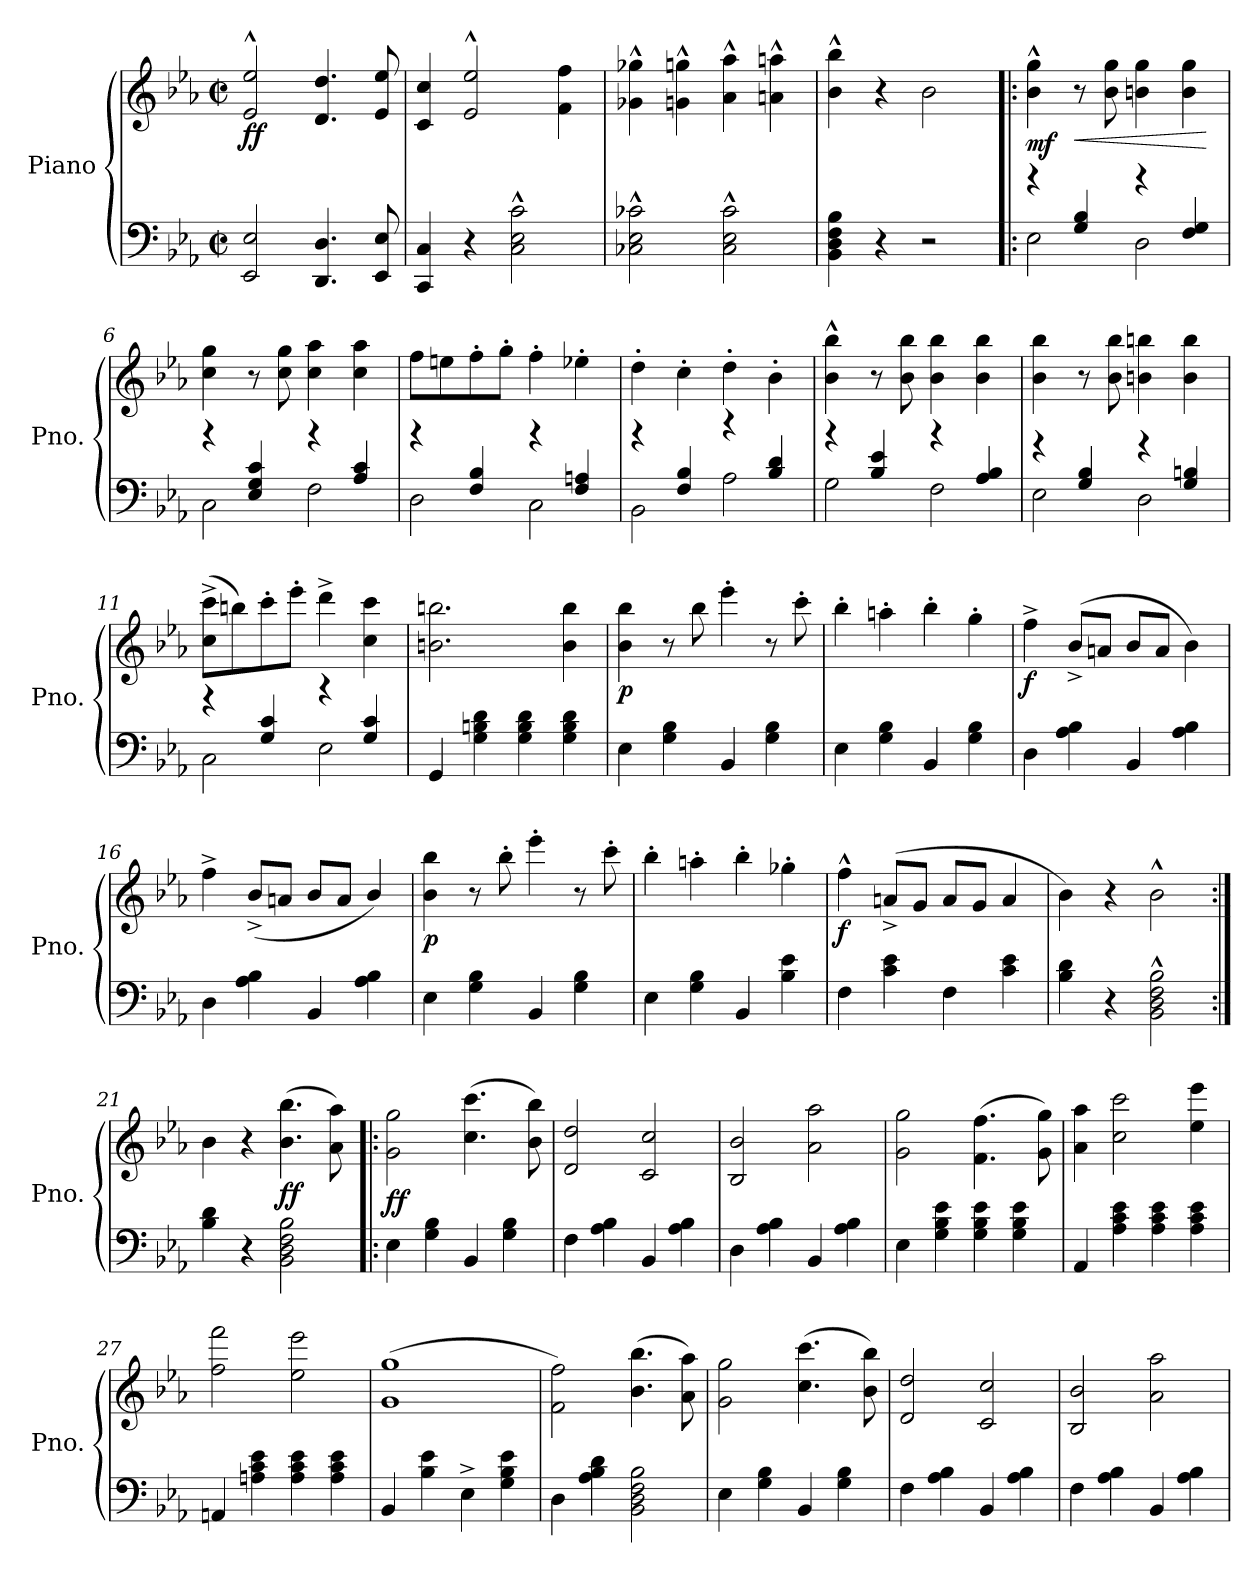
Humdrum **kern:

**kern	**kern	**dynam
*part1	*part1	*part1
*staff2	*staff1	*staff1/2
*I"Piano	*	*
*I'Pno.	*	*
*clefF4	*clefG2	*
*k[b-e-a-]	*k[b-e-a-]	*
*M2/2	*M2/2	*
*met(c|)	*met(c|)	*
*MM216	*MM216	*
=1	=1	=1
!	!	!LO:DY:b
2EE-/ 2E-/	2e-/^^ 2ee-/^^	ff
4.DD/ 4.D/	4.d/ 4.dd/	.
8EE-/ 8E-/	8e-/ 8ee-/	.
=2	=2	=2
4CC/ 4C/	4c/ 4cc/	.
4r	2e-/^^ 2ee-/^^	.
2C\^^ 2E-\^^ 2c\^^	.	.
.	4f\ 4ff\	.
=3	=3	=3
2C-X\^^ 2E-\^^ 2c-X\^^	4g-X\^^ 4gg-X\^^	.
.	4gn\^^ 4ggn\^^	.
2C-\^^ 2E-\^^ 2c-\^^	4a-\^^ 4aa-\^^	.
.	4an\^^ 4aan\^^	.
=4	=4	=4
4BB-\ 4D\ 4F\ 4B-\	4b-\^^ 4bb-\^^	.
4r	4r	.
2r	2b-\	.
=5!|:	=5!|:	=5!|:
*^	*	*
!	!	!	!LO:DY:b
2E-\	4rb	4b-\^^ 4gg\^^	mf
!	!	!	!LO:HP:b
.	4G/ 4B-/	8r	<
.	.	8b-\ 8gg\	.
2D\	4rb	4bn\ 4gg\	.
.	4F/ 4G/	4b\ 4gg\	.
*v	*v	*	*
.	.	[
=6	=6	=6
*^	*	*
2C\	4rb	4cc\ 4gg\	.
.	4E-/ 4G/ 4c/	8r	.
.	.	8cc\ 8gg\	.
2F\	4rb	4cc\ 4aa-\	.
.	4A-/ 4c/	4cc\ 4aa-\	.
=7	=7	=7	=7
2D\	4rb	8ff\L	.
.	.	8een\	.
.	4F/ 4B-/	8ff'\	.
.	.	8gg'\J	.
2C\	4rb	4ff'\	.
.	4F/ 4An/	4ee-X'\	.
!!LO:LB:g=z
=8	=8	=8	=8
2BB-\	4rb	4dd'\	.
.	4F/ 4B-/	4cc'\	.
2A-\	4rdd	4dd'\	.
.	4B-/ 4d/	4b-'\	.
=9	=9	=9	=9
2G\	4rb	4b-\^^ 4bb-\^^	.
.	4B-/ 4e-/	8r	.
.	.	8b-\ 8bb-\	.
2F\	4rb	4b-\ 4bb-\	.
.	4A-/ 4B-/	4b-\ 4bb-\	.
=10	=10	=10	=10
2E-\	4rg	4b-\ 4bb-\	.
.	4G/ 4B-/	8r	.
.	.	8b-\ 8bb-\	.
2D\	4rg	4bn\ 4bbn\	.
.	4G/ 4Bn/	4b\ 4bb\	.
=11	=11	=11	=11
2C\	4rg	(>8cc\^ 8ccc\^L	.
.	.	8bbn\)	.
.	4G/ 4c/	8ccc'\	.
.	.	8eee-'\J	.
2E-\	4rb	4ddd^\	.
.	4G/ 4c/	4cc\ 4ccc\	.
*v	*v	*	*
=12	=12	=12
4GG/	2.bn\ 2.bbn\	.
4G\ 4Bn\ 4d\	.	.
4G\ 4B\ 4d\	.	.
4G\ 4B\ 4d\	4b\ 4bb\	.
=13	=13	=13
!	!	!LO:DY:b
4E-\	4b-\ 4bb-\	p
4G\ 4B-\	8r	.
.	8bb-\	.
4BB-/	4eee-'\	.
4G\ 4B-\	8r	.
.	8ccc'\	.
=14	=14	=14
4E-\	4bb-'\	.
4G\ 4B-\	4aan'\	.
4BB-/	4bb-'\	.
4G\ 4B-\	4gg'\	.
!!LO:LB:g=z
=15	=15	=15
!	!	!LO:DY:b
4D\	4ff^\	f
4A-\ 4B-\	(>8b-^/L	.
.	8an/J	.
4BB-/	8b-/L	.
.	8a/J	.
4A-\ 4B-\	4b-\)	.
=16	=16	=16
4D\	4ff^\	.
4A-\ 4B-\	(<8b-^/L	.
.	8an/J	.
4BB-/	8b-/L	.
.	8a/J	.
4A-\ 4B-\	4b-/)	.
=17	=17	=17
!	!	!LO:DY:b
4E-\	4b-\ 4bb-\	p
4G\ 4B-\	8r	.
.	8bb-'\	.
4BB-/	4eee-'\	.
4G\ 4B-\	8r	.
.	8ccc'\	.
=18	=18	=18
4E-\	4bb-'\	.
4G\ 4B-\	4aan'\	.
4BB-/	4bb-'\	.
4B-\ 4e-\	4gg-X'\	.
=19	=19	=19
!	!	!LO:DY:b
4F\	4ff^^\	f
4c\ 4e-\	(>8an^/L	.
.	8g/J	.
4F\	8a/L	.
.	8g/J	.
4c\ 4e-\	4a/	.
=20	=20	=20
4B-\ 4d\	4b-\)	.
4r	4r	.
2BB-\^^ 2D\^^ 2F\^^ 2B-\^^	2b-^^\	.
=21:|!	=21:|!	=21:|!
4B-\ 4d\	4b-\	.
4r	4r	.
!	!	!LO:DY:b
2BB-\ 2D\ 2F\ 2B-\	(>4.b-\ 4.bb-\	ff
.	8a-\ 8aa-\)	.
!!LO:LB:g=z
=22!|:	=22!|:	=22!|:
!	!	!LO:DY:b
4E-\	2g\ 2gg\	ff
4G\ 4B-\	.	.
4BB-/	(>4.cc\ 4.ccc\	.
4G\ 4B-\	.	.
.	8b-\ 8bb-\)	.
=23	=23	=23
4F\	2d/ 2dd/	.
4A-\ 4B-\	.	.
4BB-/	2c/ 2cc/	.
4A-\ 4B-\	.	.
=24	=24	=24
4D\	2B-/ 2b-/	.
4A-\ 4B-\	.	.
4BB-/	2a-\ 2aa-\	.
4A-\ 4B-\	.	.
=25	=25	=25
4E-\	2g\ 2gg\	.
4G\ 4B-\ 4e-\	.	.
4G\ 4B-\ 4e-\	(>4.f\ 4.ff\	.
4G\ 4B-\ 4e-\	.	.
.	8g\ 8gg\)	.
=26	=26	=26
4AA-/	4a-\ 4aa-\	.
4A-\ 4c\ 4e-\	2cc\ 2ccc\	.
4A-\ 4c\ 4e-\	.	.
4A-\ 4c\ 4e-\	4ee-\ 4eee-\	.
=27	=27	=27
4AAn/	2ff\ 2fff\	.
4An\ 4c\ 4e-\	.	.
4A\ 4c\ 4e-\	2ee-\ 2eee-\	.
4A\ 4c\ 4e-\	.	.
=28	=28	=28
4BB-/	(>1g 1gg	.
4B-\ 4e-\	.	.
4E-^\	.	.
4G\ 4B-\ 4e-\	.	.
!!LO:LB:g=z
=29	=29	=29
4D\	2f\ 2ff\)	.
4A-\ 4B-\ 4d\	.	.
2BB-\ 2D\ 2F\ 2B-\	(>4.b-\ 4.bb-\	.
.	8a-\ 8aa-\)	.
=30	=30	=30
4E-\	2g\ 2gg\	.
4G\ 4B-\	.	.
4BB-/	(>4.cc\ 4.ccc\	.
4G\ 4B-\	.	.
.	8b-\ 8bb-\)	.
=31	=31	=31
4F\	2d/ 2dd/	.
4A-\ 4B-\	.	.
4BB-/	2c/ 2cc/	.
4A-\ 4B-\	.	.
=32	=32	=32
4F\	2B-/ 2b-/	.
4A-\ 4B-\	.	.
4BB-/	2a-\ 2aa-\	.
4A-\ 4B-\	.	.
=	=	=
*-	*-	*-
